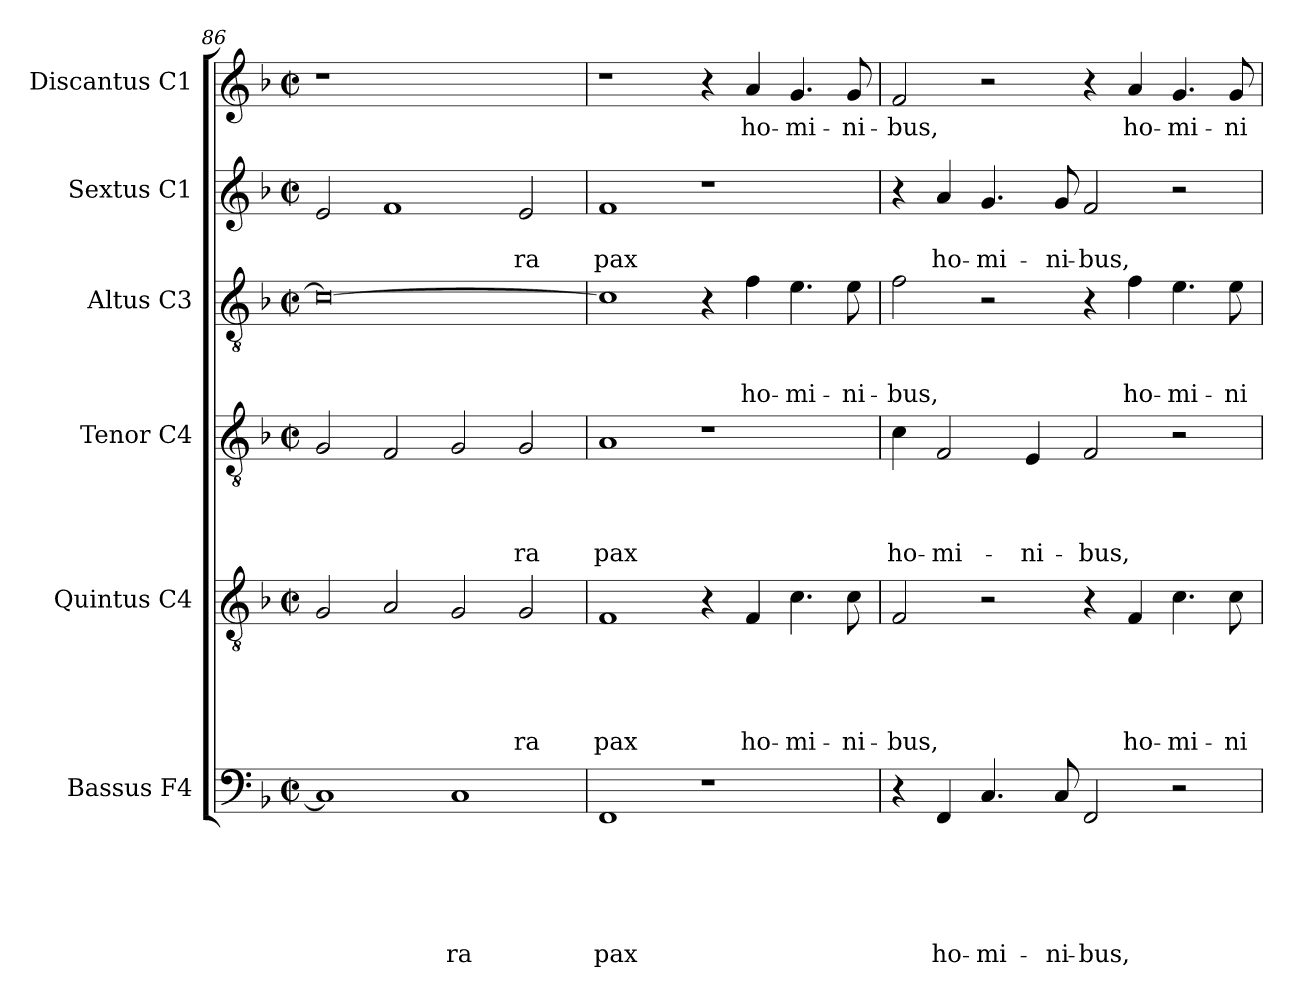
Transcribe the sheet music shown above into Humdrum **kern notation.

**kern	**text	**text	**text	**text	**text	**text	**kern	**text	**text	**text	**text	**text	**kern	**text	**text	**text	**text	**kern	**text	**text	**text	**kern	**text	**text	**kern	**text
*part6	*part6	*part6	*part6	*part6	*part6	*part6	*part5	*part5	*part5	*part5	*part5	*part5	*part4	*part4	*part4	*part4	*part4	*part3	*part3	*part3	*part3	*part2	*part2	*part2	*part1	*part1
*staff6	*staff6	*staff6	*staff6	*staff6	*staff6	*staff6	*staff5	*staff5	*staff5	*staff5	*staff5	*staff5	*staff4	*staff4	*staff4	*staff4	*staff4	*staff3	*staff3	*staff3	*staff3	*staff2	*staff2	*staff2	*staff1	*staff1
*I"Bassus F4	*	*	*	*	*	*	*I"Quintus C4	*	*	*	*	*	*I"Tenor C4	*	*	*	*	*I"Altus C3	*	*	*	*I"Sextus C1	*	*	*I"Discantus C1	*
*I'B	*	*	*	*	*	*	*	*	*	*	*	*	*I'T	*	*	*	*	*I'A	*	*	*	*	*	*	*I'C	*
*clefF4	*	*	*	*	*	*	*clefGv2	*	*	*	*	*	*clefGv2	*	*	*	*	*clefGv2	*	*	*	*clefG2	*	*	*clefG2	*
*k[b-]	*	*	*	*	*	*	*k[b-]	*	*	*	*	*	*k[b-]	*	*	*	*	*k[b-]	*	*	*	*k[b-]	*	*	*k[b-]	*
*F:	*	*	*	*	*	*	*F:	*	*	*	*	*	*F:	*	*	*	*	*F:	*	*	*	*F:	*	*	*F:	*
*M2/2	*	*	*	*	*	*	*M2/2	*	*	*	*	*	*M2/2	*	*	*	*	*M2/2	*	*	*	*M2/2	*	*	*M2/2	*
*met(c|)	*	*	*	*	*	*	*met(c|)	*	*	*	*	*	*met(c|)	*	*	*	*	*met(c|)	*	*	*	*met(c|)	*	*	*met(c|)	*
=86	=86	=86	=86	=86	=86	=86	=86	=86	=86	=86	=86	=86	=86	=86	=86	=86	=86	=86	=86	=86	=86	=86	=86	=86	=86	=86
1C]	.	.	.	.	.	.	2G/	.	.	.	.	.	2G/	.	.	.	.	0c_	.	.	.	2e/	.	.	1r	.
.	.	.	.	.	.	.	2A/	.	.	.	.	.	2F/	.	.	.	.	.	.	.	.	1f	.	.	.	.
!	!	!	!	!	!	!LO:LY:b	!	!	!	!	!	!	!	!	!	!	!	!	!	!	!	!	!	!	!	!
1C	.	.	.	.	.	-ra	2G/	.	.	.	.	.	2G/	.	.	.	.	.	.	.	.	.	.	.	1ryy	.
!	!	!	!	!	!	!	!	!	!	!	!	!LO:LY:b	!	!	!	!	!LO:LY:b	!	!	!	!	!	!	!LO:LY:b	!	!
.	.	.	.	.	.	.	2G/	.	.	.	.	-ra	2G/	.	.	.	-ra	.	.	.	.	2e/	.	-ra	.	.
!!LO:LB:g=z
=87	=87	=87	=87	=87	=87	=87	=87	=87	=87	=87	=87	=87	=87	=87	=87	=87	=87	=87	=87	=87	=87	=87	=87	=87	=87	=87
!	!	!	!	!	!	!LO:LY:b	!	!	!	!	!	!LO:LY:b	!	!	!	!	!LO:LY:b	!	!	!	!	!	!	!LO:LY:b	!	!
1FF	.	.	.	.	.	pax	1F	.	.	.	.	pax	1A	.	.	.	pax	1c]	.	.	.	1f	.	pax	1r	.
1r	.	.	.	.	.	.	4r	.	.	.	.	.	1r	.	.	.	.	4r	.	.	.	1r	.	.	4r	.
!	!	!	!	!	!	!	!	!	!	!	!	!LO:LY:b	!	!	!	!	!	!	!	!	!LO:LY:b	!	!	!	!	!LO:LY:b
.	.	.	.	.	.	.	4F/	.	.	.	.	ho-	.	.	.	.	.	4f\	.	.	ho-	.	.	.	4a/	ho-
!	!	!	!	!	!	!	!	!	!	!	!	!LO:LY:b	!	!	!	!	!	!	!	!	!LO:LY:b	!	!	!	!	!LO:LY:b
.	.	.	.	.	.	.	4.c\	.	.	.	.	-mi-	.	.	.	.	.	4.e\	.	.	-mi-	.	.	.	4.g/	-mi-
!	!	!	!	!	!	!	!	!	!	!	!	!LO:LY:b	!	!	!	!	!	!	!	!	!LO:LY:b	!	!	!	!	!LO:LY:b
.	.	.	.	.	.	.	8c\	.	.	.	.	-ni-	.	.	.	.	.	8e\	.	.	-ni-	.	.	.	8g/	-ni-
=88	=88	=88	=88	=88	=88	=88	=88	=88	=88	=88	=88	=88	=88	=88	=88	=88	=88	=88	=88	=88	=88	=88	=88	=88	=88	=88
!	!	!	!	!	!	!	!	!	!	!	!	!LO:LY:b	!	!	!	!	!LO:LY:b	!	!	!	!LO:LY:b	!	!	!	!	!LO:LY:b
4r	.	.	.	.	.	.	2F/	.	.	.	.	-bus,	4c\	.	.	.	ho-	2f\	.	.	-bus,	4r	.	.	2f/	-bus,
!	!	!	!	!	!	!LO:LY:b	!	!	!	!	!	!	!	!	!	!	!LO:LY:b	!	!	!	!	!	!	!LO:LY:b	!	!
4FF/	.	.	.	.	.	ho-	.	.	.	.	.	.	2F/	.	.	.	-mi-	.	.	.	.	4a/	.	ho-	.	.
!	!	!	!	!	!	!LO:LY:b	!	!	!	!	!	!	!	!	!	!	!	!	!	!	!	!	!	!LO:LY:b	!	!
4.C/	.	.	.	.	.	-mi-	2r	.	.	.	.	.	.	.	.	.	.	2r	.	.	.	4.g/	.	-mi-	2r	.
!	!	!	!	!	!	!	!	!	!	!	!	!	!	!	!	!	!LO:LY:b	!	!	!	!	!	!	!	!	!
.	.	.	.	.	.	.	.	.	.	.	.	.	4E/	.	.	.	-ni-	.	.	.	.	.	.	.	.	.
!	!	!	!	!	!	!LO:LY:b	!	!	!	!	!	!	!	!	!	!	!	!	!	!	!	!	!	!LO:LY:b	!	!
8C/	.	.	.	.	.	-ni-	.	.	.	.	.	.	.	.	.	.	.	.	.	.	.	8g/	.	-ni-	.	.
!	!	!	!	!	!	!LO:LY:b	!	!	!	!	!	!	!	!	!	!	!LO:LY:b	!	!	!	!	!	!	!LO:LY:b	!	!
2FF/	.	.	.	.	.	-bus,	4r	.	.	.	.	.	2F/	.	.	.	-bus,	4r	.	.	.	2f/	.	-bus,	4r	.
!	!	!	!	!	!	!	!	!	!	!	!	!LO:LY:b	!	!	!	!	!	!	!	!	!LO:LY:b	!	!	!	!	!LO:LY:b
.	.	.	.	.	.	.	4F/	.	.	.	.	ho-	.	.	.	.	.	4f\	.	.	ho-	.	.	.	4a/	ho-
!	!	!	!	!	!	!	!	!	!	!	!	!LO:LY:b	!	!	!	!	!	!	!	!	!LO:LY:b	!	!	!	!	!LO:LY:b
2r	.	.	.	.	.	.	4.c\	.	.	.	.	-mi-	2r	.	.	.	.	4.e\	.	.	-mi-	2r	.	.	4.g/	-mi-
!	!	!	!	!	!	!	!	!	!	!	!	!LO:LY:b	!	!	!	!	!	!	!	!	!LO:LY:b	!	!	!	!	!LO:LY:b
.	.	.	.	.	.	.	8c\	.	.	.	.	-ni-	.	.	.	.	.	8e\	.	.	-ni-	.	.	.	8g/	-ni-
=	=	=	=	=	=	=	=	=	=	=	=	=	=	=	=	=	=	=	=	=	=	=	=	=	=	=
*-	*-	*-	*-	*-	*-	*-	*-	*-	*-	*-	*-	*-	*-	*-	*-	*-	*-	*-	*-	*-	*-	*-	*-	*-	*-	*-
